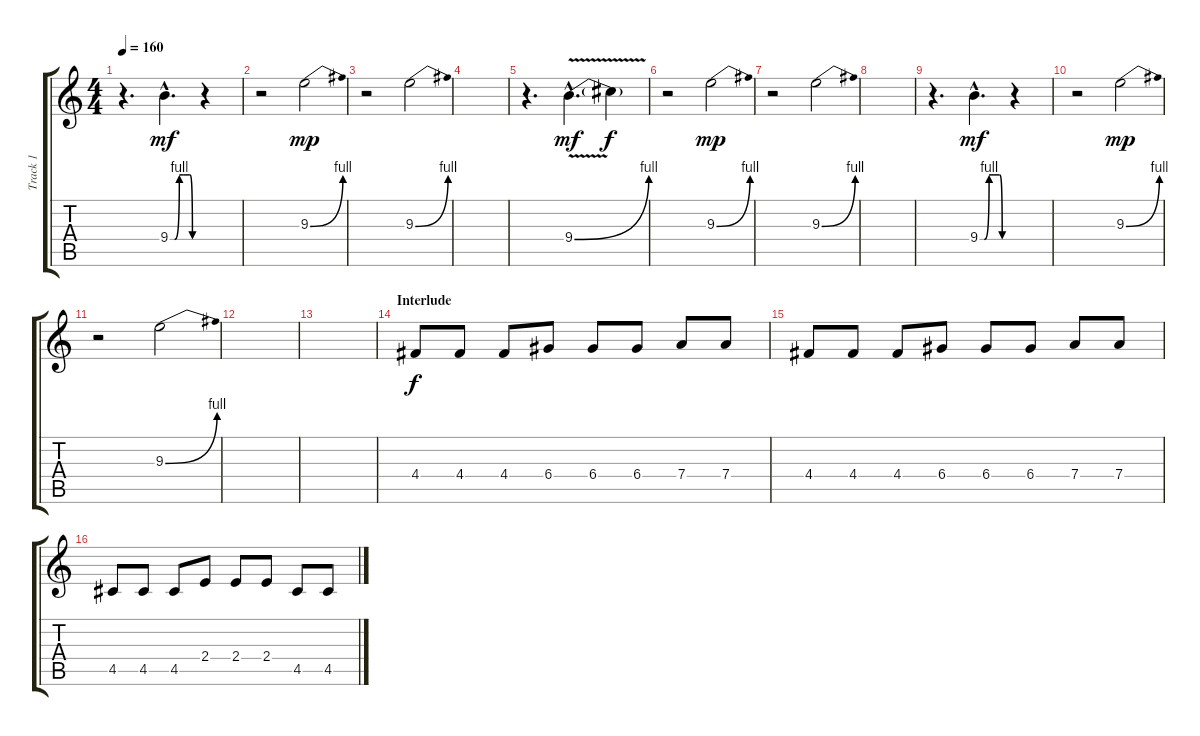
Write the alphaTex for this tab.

\track ("Track 1" "Track 1") {instrument overdrivenguitar}
\staff {score tabs}
\tuning (E4 B3 G3 D3 A2 E2) {hide}
\ts (4 4)
\tempo 160
\clef g2
\ks c
r.4{d dy mp} 9.4{be (custom 0 0 10 0 21 4 30 4 45 4 51 0 60 0) hac}.4{d dy mf} r.4 |
r.2 9.3{be (bend 0 0 60 4)}.2{dy mp} |
r.2 9.3{be (bend 0 0 60 4)}.2 |
|
r.4{d} 9.4{be (bend 0 0 60 4) v hac}.4{d dy mf} 9.4{t}.4{dy f} |
r.2 9.3{be (bend 0 0 60 4)}.2{dy mp} |
r.2 9.3{be (bend 0 0 60 4)}.2 |
|
r.4{d} 9.4{be (custom 0 0 10 0 21 4 30 4 45 4 51 0 60 0) hac}.4{d dy mf} r.4 |
r.2 9.3{be (bend 0 0 60 4)}.2{dy mp} |
r.2 9.3{be (bend 0 0 60 4)}.2 |
|
|
\section ("" "Interlude")
4.4.8{dy f} 4.4.8 4.4.8 6.4.8 6.4.8 6.4.8 7.4.8 7.4.8 |
4.4.8 4.4.8 4.4.8 6.4.8 6.4.8 6.4.8 7.4.8 7.4.8 |
4.5.8 4.5.8 4.5.8 2.4.8 2.4.8 2.4.8 4.5.8 4.5.8
